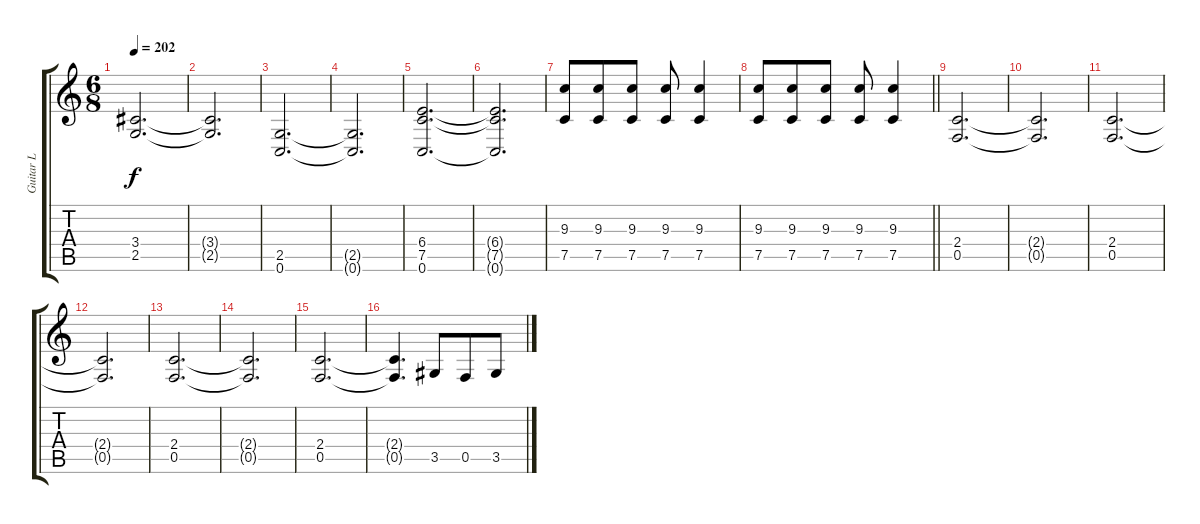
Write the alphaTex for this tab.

\track ("Guitar L" "Guitar L") {instrument distortionguitar}
\staff {score tabs}
\tuning (C4 G3 Eb3 Bb2 F2 C2) {hide}
\ts (6 8)
\tempo 202
\clef g2
\ks c
(3.4 2.5).2{d dy f} |
(3.4{t} 2.5{t}).2{d} |
(2.5 0.6).2{d} |
(2.5{t} 0.6{t}).2{d} |
(6.4 7.5 0.6).2{d} |
(6.4{t} 7.5{t} 0.6{t}).2{d} |
(9.3 7.5).8 (9.3 7.5).8 (9.3 7.5).8 (9.3 7.5).8 (9.3 7.5).4 |
\barLineRight lightlight
(9.3 7.5).8 (9.3 7.5).8 (9.3 7.5).8 (9.3 7.5).8 (9.3 7.5).4 |
\section ("" "")
(2.4 0.5).2{d} |
(2.4{t} 0.5{t}).2{d} |
(2.4 0.5).2{d} |
(2.4{t} 0.5{t}).2{d} |
(2.4 0.5).2{d} |
(2.4{t} 0.5{t}).2{d} |
(2.4 0.5).2{d} |
(2.4{t} 0.5{t}).4{d} 3.5.8 0.5.8 3.5.8
